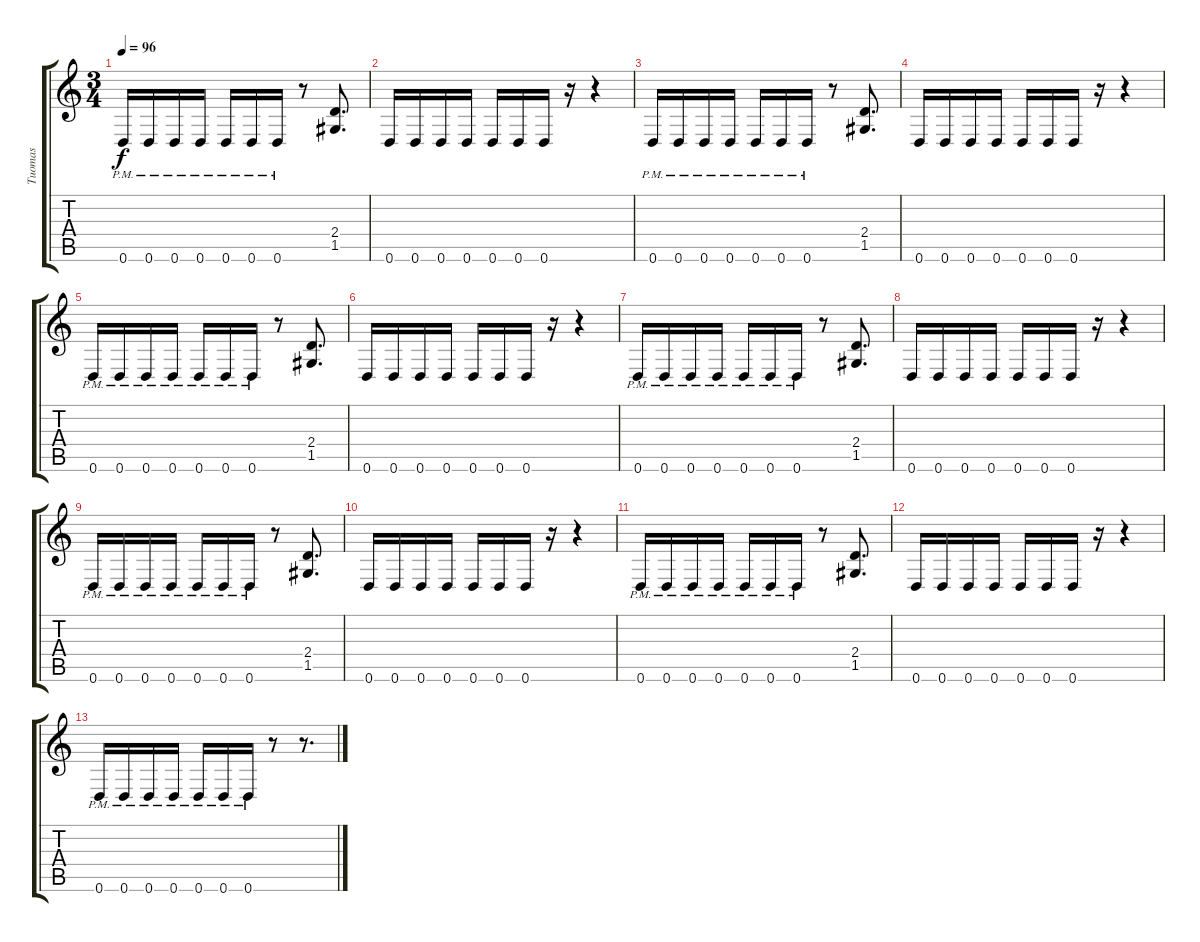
\track ("Tuomas" "Tuomas") {instrument distortionguitar}
\staff {score tabs}
\tuning (D4 A3 F3 C3 G2 D2) {hide}
\ts (3 4)
\tempo 96
\clef g2
\ks c
0.6{pm}.16{dy f} 0.6{pm}.16 0.6{pm}.16 0.6{pm}.16 0.6{pm}.16 0.6{pm}.16 0.6{pm}.16 r.8 (2.4 1.5).8{d} |
0.6.16 0.6.16 0.6.16 0.6.16 0.6.16 0.6.16 0.6.16 r.16 r.4 |
0.6{pm}.16 0.6{pm}.16 0.6{pm}.16 0.6{pm}.16 0.6{pm}.16 0.6{pm}.16 0.6{pm}.16 r.8 (2.4 1.5).8{d} |
0.6.16 0.6.16 0.6.16 0.6.16 0.6.16 0.6.16 0.6.16 r.16 r.4 |
0.6{pm}.16 0.6{pm}.16 0.6{pm}.16 0.6{pm}.16 0.6{pm}.16 0.6{pm}.16 0.6{pm}.16 r.8 (2.4 1.5).8{d} |
0.6.16 0.6.16 0.6.16 0.6.16 0.6.16 0.6.16 0.6.16 r.16 r.4 |
0.6{pm}.16 0.6{pm}.16 0.6{pm}.16 0.6{pm}.16 0.6{pm}.16 0.6{pm}.16 0.6{pm}.16 r.8 (2.4 1.5).8{d} |
0.6.16 0.6.16 0.6.16 0.6.16 0.6.16 0.6.16 0.6.16 r.16 r.4 |
0.6{pm}.16 0.6{pm}.16 0.6{pm}.16 0.6{pm}.16 0.6{pm}.16 0.6{pm}.16 0.6{pm}.16 r.8 (2.4 1.5).8{d} |
0.6.16 0.6.16 0.6.16 0.6.16 0.6.16 0.6.16 0.6.16 r.16 r.4 |
0.6{pm}.16 0.6{pm}.16 0.6{pm}.16 0.6{pm}.16 0.6{pm}.16 0.6{pm}.16 0.6{pm}.16 r.8 (2.4 1.5).8{d} |
0.6.16 0.6.16 0.6.16 0.6.16 0.6.16 0.6.16 0.6.16 r.16 r.4 |
0.6{pm}.16 0.6{pm}.16 0.6{pm}.16 0.6{pm}.16 0.6{pm}.16 0.6{pm}.16 0.6{pm}.16 r.8 r.8{d}
